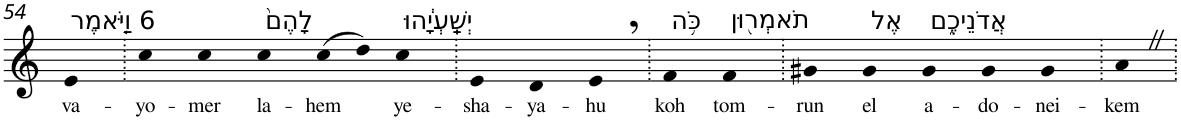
**kern	**text
*part1	*part1
*staff1	*staff1
*I"Piano	*
*I'Pno	*
!!LO:PB:g=z
*clefG2	*
*k[]	*
=54	=54
!LO:TX:a:t=6 וַיֹּ֤אמֶר	!
!	!LO:LY:b
4e	va-
=55.	=55.
!	!LO:LY:b
4cc	-yo-
!	!LO:LY:b
4cc	-mer
!LO:TX:a:t=לָהֶם֙	!
!	!LO:LY:b
4cc	la-
!	!LO:LY:b
(>8cc	-hem
8dd)	.
!LO:TX:a:t=יְשַֽׁעְיָ֔הוּ	!
!	!LO:LY:b
4cc	ye-
=56.	=56.
!	!LO:LY:b
4e	-sha-
!	!LO:LY:b
4d	-ya-
!	!LO:LY:b
4e,	-hu
=57.	=57.
!LO:TX:a:t=כֹּ֥ה	!
!	!LO:LY:b
4f	koh
!LO:TX:a:t=תֹאמְר֖וּן	!
!	!LO:LY:b
4f	tom-
=58.	=58.
!	!LO:LY:b
4g#X	-run
!LO:TX:a:t=אֶל	!
!	!LO:LY:b
4g#	el
!LO:TX:a:t=אֲדֹנֵיכֶ֑ם	!
!	!LO:LY:b
4g#	a-
!	!LO:LY:b
4g#	-do-
!	!LO:LY:b
4g#	-nei-
=59.	=59.
!	!LO:LY:b
4aZ	-kem
=.	=.
*-	*-
